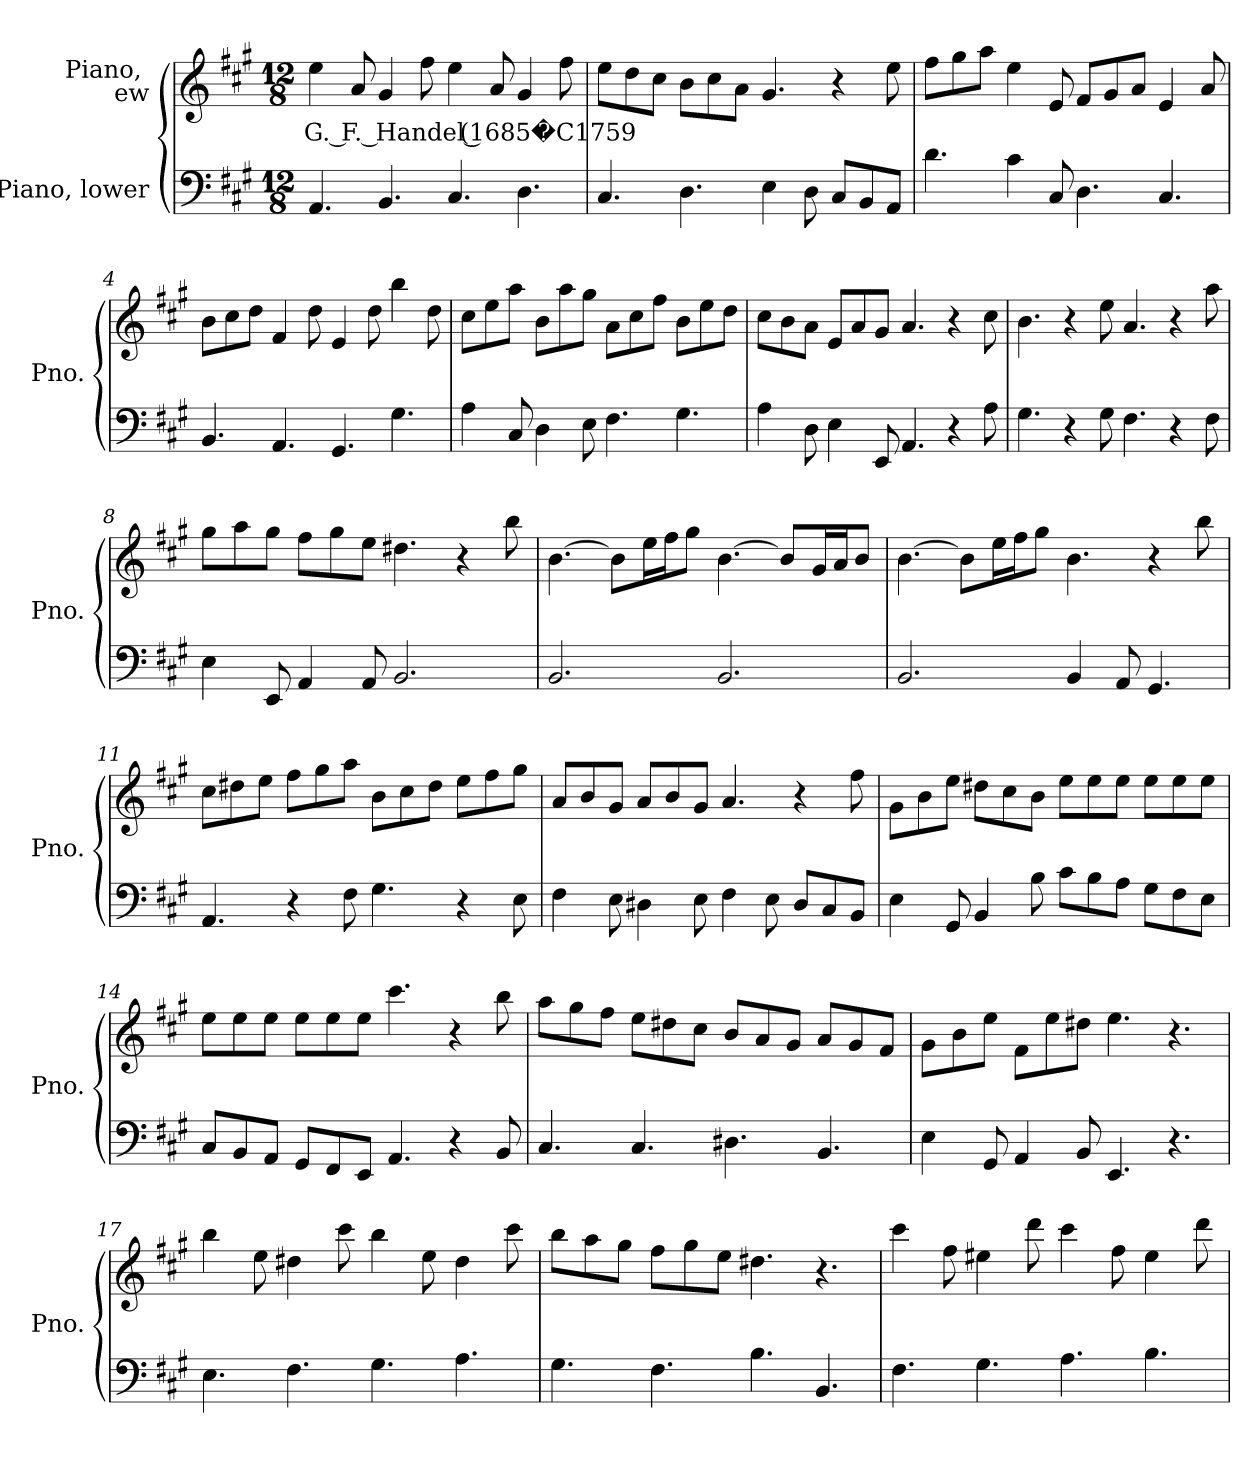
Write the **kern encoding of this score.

**kern	**kern	**text
*part2	*part1	*part1
*staff2	*staff1	*staff1
*I"Piano, lower	*I"Piano, \new	*
*I'Pno.	*I'Pno.	*
*clefF4	*clefG2	*
*k[f#c#g#]	*k[f#c#g#]	*
*M12/8	*M12/8	*
*MM110	*MM110	*
=1	=1	=1
!	!	!LO:LY:b
4.AA/	4ee\	G. F. Handel (1685�C1759
.	8a/	.
4.BB/	4g#/	.
.	8ff#\	.
4.C#/	4ee\	.
.	8a/	.
4.D\	4g#/	.
.	8ff#\	.
=2	=2	=2
4.C#/	8ee\L	.
.	8dd\	.
.	8cc#\J	.
4.D\	8b\L	.
.	8cc#\	.
.	8a\J	.
4E\	4.g#/	.
8D\	.	.
8C#/L	4r	.
8BB/	.	.
8AA/J	8ee\	.
!!LO:LB:g=z
=3	=3	=3
4.d\	8ff#\L	.
.	8gg#\	.
.	8aa\J	.
4c#\	4ee\	.
8C#/	8e/	.
4.D\	8f#/L	.
.	8g#/	.
.	8a/J	.
4.C#/	4e/	.
.	8a/	.
=4	=4	=4
4.BB/	8b\L	.
.	8cc#\	.
.	8dd\J	.
4.AA/	4f#/	.
.	8dd\	.
4.GG#/	4e/	.
.	8dd\	.
4.G#\	4bb\	.
.	8dd\	.
=5	=5	=5
4A\	8cc#\L	.
.	8ee\	.
8C#/	8aa\J	.
4D\	8b\L	.
.	8aa\	.
8E\	8gg#\J	.
4.F#\	8a\L	.
.	8cc#\	.
.	8ff#\J	.
4.G#\	8b\L	.
.	8ee\	.
.	8dd\J	.
!!LO:LB:g=z
=6	=6	=6
4A\	8cc#\L	.
.	8b\	.
8D\	8a\J	.
4E\	8e/L	.
.	8a/	.
8EE/	8g#/J	.
4.AA/	4.a/	.
4r	4r	.
8A\	8cc#\	.
=7	=7	=7
4.G#\	4.b\	.
4r	4r	.
8G#\	8ee\	.
4.F#\	4.a/	.
4r	4r	.
8F#\	8aa\	.
=8	=8	=8
4E\	8gg#\L	.
.	8aa\	.
8EE/	8gg#\J	.
4AA/	8ff#\L	.
.	8gg#\	.
8AA/	8ee\J	.
2.BB/	4.dd#X\	.
.	4r	.
.	8bb\	.
=9	=9	=9
2.BB/	[4.b\	.
.	8b\L]	.
.	16ee\L	.
.	16ff#\J	.
.	8gg#\J	.
2.BB/	[4.b\	.
.	8b/L]	.
.	16g#/L	.
.	16a/J	.
.	8b/J	.
!!LO:LB:g=z
=10	=10	=10
2.BB/	[4.b\	.
.	8b\L]	.
.	16ee\L	.
.	16ff#\J	.
.	8gg#\J	.
4BB/	4.b\	.
8AA/	.	.
4.GG#/	4r	.
.	8bb\	.
=11	=11	=11
4.AA/	8cc#\L	.
.	8dd#X\	.
.	8ee\J	.
4r	8ff#\L	.
.	8gg#\	.
8F#\	8aa\J	.
4.G#\	8b\L	.
.	8cc#\	.
.	8dd#\J	.
4r	8ee\L	.
.	8ff#\	.
8E\	8gg#\J	.
=12	=12	=12
4F#\	8a/L	.
.	8b/	.
8E\	8g#/J	.
4D#X\	8a/L	.
.	8b/	.
8E\	8g#/J	.
4F#\	4.a/	.
8E\	.	.
8D#/L	4r	.
8C#/	.	.
8BB/J	8ff#\	.
!!LO:LB:g=z
=13	=13	=13
4E\	8g#\L	.
.	8b\	.
8GG#/	8ee\J	.
4BB/	8dd#X\L	.
.	8cc#\	.
8B\	8b\J	.
8c#\L	8ee\L	.
8B\	8ee\	.
8A\J	8ee\J	.
8G#\L	8ee\L	.
8F#\	8ee\	.
8E\J	8ee\J	.
=14	=14	=14
8C#/L	8ee\L	.
8BB/	8ee\	.
8AA/J	8ee\J	.
8GG#/L	8ee\L	.
8FF#/	8ee\	.
8EE/J	8ee\J	.
4.AA/	4.ccc#\	.
4r	4r	.
8BB/	8bb\	.
=15	=15	=15
4.C#/	8aa\L	.
.	8gg#\	.
.	8ff#\J	.
4.C#/	8ee\L	.
.	8dd#X\	.
.	8cc#\J	.
4.D#X\	8b/L	.
.	8a/	.
.	8g#/J	.
4.BB/	8a/L	.
.	8g#/	.
.	8f#/J	.
!!LO:LB:g=z
=16	=16	=16
4E\	8g#\L	.
.	8b\	.
8GG#/	8ee\J	.
4AA/	8f#\L	.
.	8ee\	.
8BB/	8dd#X\J	.
4.EE/	4.ee\	.
4.r	4.r	.
=17	=17	=17
4.E\	4bb\	.
.	8ee\	.
4.F#\	4dd#X\	.
.	8ccc#\	.
4.G#\	4bb\	.
.	8ee\	.
4.A\	4dd#\	.
.	8ccc#\	.
=18	=18	=18
4.G#\	8bb\L	.
.	8aa\	.
.	8gg#\J	.
4.F#\	8ff#\L	.
.	8gg#\	.
.	8ee\J	.
4.B\	4.dd#X\	.
4.BB/	4.r	.
=19	=19	=19
4.F#\	4ccc#\	.
.	8ff#\	.
4.G#\	4ee#X\	.
.	8ddd\	.
4.A\	4ccc#\	.
.	8ff#\	.
4.B\	4ee#\	.
.	8ddd\	.
=	=	=
*-	*-	*-
